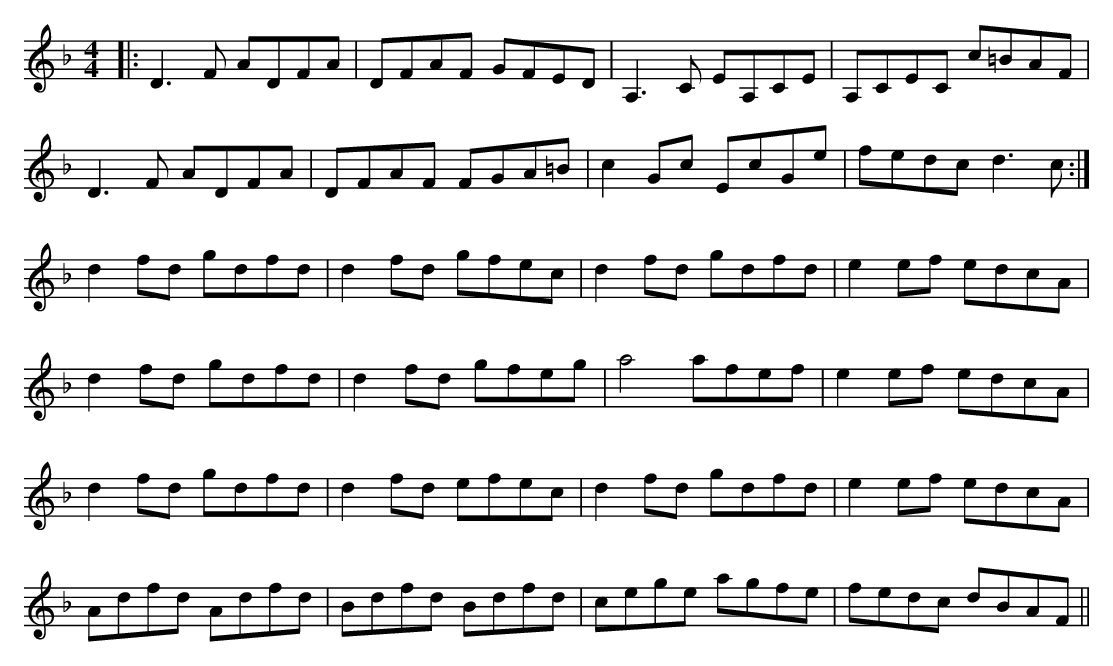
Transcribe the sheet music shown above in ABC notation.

X:1
M:4/4
K:Dmin
|:D3F ADFA|DFAF GFED|A,3C EA,CE|A,CEC c=BAF|
D3F ADFA|DFAF FGA=B|c2Gc EcGe|fedc d3c:|
d2fd gdfd|d2fd gfec|d2fd gdfd|e2ef edcA|
d2fd gdfd|d2fd gfeg|a4 afef|e2ef edcA|
d2fd gdfd|d2fd efec|d2fd gdfd|e2ef edcA|
Adfd Adfd|Bdfd Bdfd|cege agfe|fedc dBAF||
